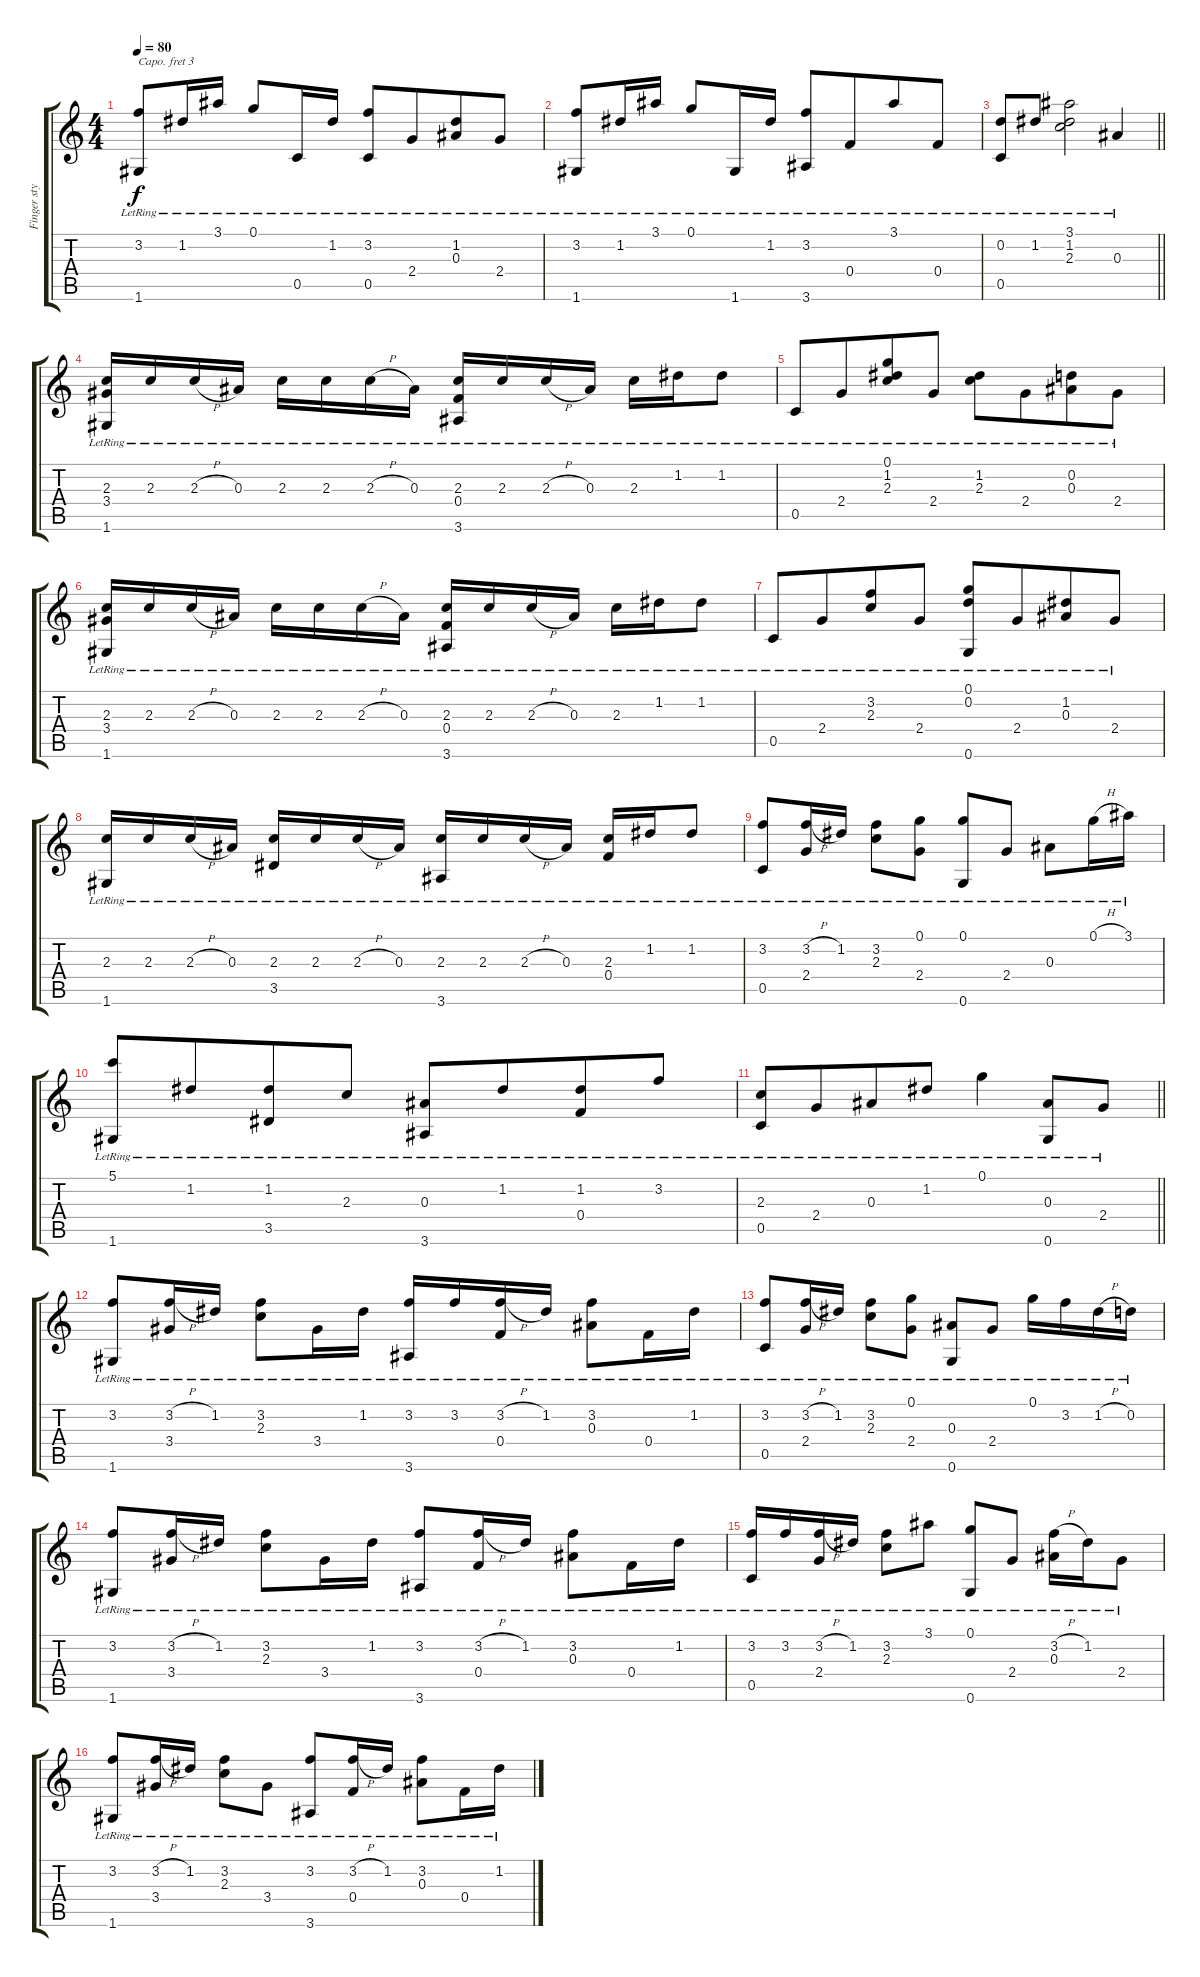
\track ("Finger style" "Finger sty") {instrument acousticguitarsteel}
\staff {score tabs}
\capo 3
\tuning (E4 B3 G3 D3 A2 E2) {hide}
\ts (4 4)
\tempo 80
\clef g2
\ks c
(3.2{lr} 1.6{lr}).8{dy f} 1.2{lr}.16 3.1{lr}.16 0.1{lr}.8 0.5{lr}.16 1.2{lr}.16 (3.2{lr} 0.5{lr}).8 2.4{lr}.8{beam merge} (1.2{lr} 0.3{lr}).8 2.4{lr}.8 |
(3.2{lr} 1.6{lr}).8 1.2{lr}.16 3.1{lr}.16 0.1{lr}.8 1.6{lr}.16 1.2{lr}.16 (3.2{lr} 3.6{lr}).8 0.4{lr}.8{beam merge} 3.1{lr}.8 0.4{lr}.8 |
\barLineRight lightlight
(0.2{lr} 0.5{lr}).8 1.2{lr}.8 (3.1{lr} 1.2{lr} 2.3{lr}).2 0.3{lr}.4 |
(2.3{lr} 3.4{lr} 1.6{lr}).16 2.3{lr}.16 2.3{h lr}.16 0.3{lr}.16 2.3{lr}.16 2.3{lr}.16 2.3{h lr}.16 0.3{lr}.16 (2.3{lr} 0.4{lr} 3.6{lr}).16 2.3{lr}.16 2.3{h lr}.16 0.3{lr}.16 2.3{lr}.16 1.2{lr}.16 1.2{lr}.8 |
0.5{lr}.8 2.4{lr}.8{beam merge} (0.1{lr} 1.2{lr} 2.3{lr}).8 2.4{lr}.8 (1.2{lr} 2.3{lr}).8 2.4{lr}.8{beam merge} (0.2{lr} 0.3{lr}).8 2.4{lr}.8 |
(2.3{lr} 3.4{lr} 1.6{lr}).16 2.3{lr}.16 2.3{h lr}.16 0.3{lr}.16 2.3{lr}.16 2.3{lr}.16 2.3{h lr}.16 0.3{lr}.16 (2.3{lr} 0.4{lr} 3.6{lr}).16 2.3{lr}.16 2.3{h lr}.16 0.3{lr}.16 2.3{lr}.16 1.2{lr}.16 1.2{lr}.8 |
0.5{lr}.8 2.4{lr}.8{beam merge} (3.2{lr} 2.3{lr}).8 2.4{lr}.8 (0.1{lr} 0.2{lr} 0.6{lr}).8 2.4{lr}.8{beam merge} (1.2{lr} 0.3{lr}).8 2.4{lr}.8 |
(2.3{lr} 1.6{lr}).16 2.3{lr}.16 2.3{h lr}.16 0.3{lr}.16 (2.3{lr} 3.5{lr}).16 2.3{lr}.16 2.3{h lr}.16 0.3{lr}.16 (2.3{lr} 3.6{lr}).16 2.3{lr}.16 2.3{h lr}.16 0.3{lr}.16 (2.3{lr} 0.4{lr}).16 1.2{lr}.16 1.2{lr}.8 |
(3.2{lr} 0.5{lr}).8 (3.2{h lr} 2.4{lr}).16 1.2{lr}.16 (3.2{lr} 2.3{lr}).8 (0.1{lr} 2.4{lr}).8 (0.1{lr} 0.6{lr}).8 2.4{lr}.8 0.3{lr}.8 0.1{h lr}.16 3.1{lr}.16 |
(5.1{lr} 1.6{lr}).8 1.2{lr}.8{beam merge} (1.2{lr} 3.5{lr}).8 2.3{lr}.8 (0.3{lr} 3.6{lr}).8 1.2{lr}.8{beam merge} (1.2{lr} 0.4{lr}).8 3.2{lr}.8 |
\barLineRight lightlight
(2.3{lr} 0.5{lr}).8 2.4{lr}.8{beam merge} 0.3{lr}.8 1.2{lr}.8 0.1{lr}.4 (0.3{lr} 0.6{lr}).8 2.4{lr}.8 |
(3.2{lr} 1.6{lr}).8 (3.2{h lr} 3.4{lr}).16 1.2{lr}.16 (3.2{lr} 2.3{lr}).8 3.4{lr}.16 1.2{lr}.16 (3.2{lr} 3.6{lr}).16 3.2{lr}.16 (3.2{h lr} 0.4{lr}).16 1.2{lr}.16 (3.2{lr} 0.3{lr}).8 0.4{lr}.16 1.2{lr}.16 |
(3.2{lr} 0.5{lr}).8 (3.2{h lr} 2.4{lr}).16 1.2{lr}.16 (3.2{lr} 2.3{lr}).8 (0.1{lr} 2.4{lr}).8 (0.3{lr} 0.6{lr}).8 2.4{lr}.8 0.1{lr}.16 3.2{lr}.16 1.2{h lr}.16 0.2{lr}.16 |
(3.2{lr} 1.6{lr}).8 (3.2{h lr} 3.4{lr}).16 1.2{lr}.16 (3.2{lr} 2.3{lr}).8 3.4{lr}.16 1.2{lr}.16 (3.2{lr} 3.6{lr}).8 (3.2{h lr} 0.4{lr}).16 1.2{lr}.16 (3.2{lr} 0.3{lr}).8 0.4{lr}.16 1.2{lr}.16 |
(3.2{lr} 0.5{lr}).16 3.2{lr}.16 (3.2{h lr} 2.4{lr}).16 1.2{lr}.16 (3.2{lr} 2.3{lr}).8 3.1{lr}.8 (0.1{lr} 0.6{lr}).8 2.4{lr}.8 (3.2{h lr} 0.3{lr}).16 1.2{lr}.16 2.4{lr}.8 |
(3.2{lr} 1.6{lr}).8 (3.2{h lr} 3.4{lr}).16 1.2{lr}.16 (3.2{lr} 2.3{lr}).8 3.4{lr}.8 (3.2{lr} 3.6{lr}).8 (3.2{h lr} 0.4{lr}).16 1.2{lr}.16 (3.2{lr} 0.3{lr}).8 0.4{lr}.16 1.2{lr}.16
